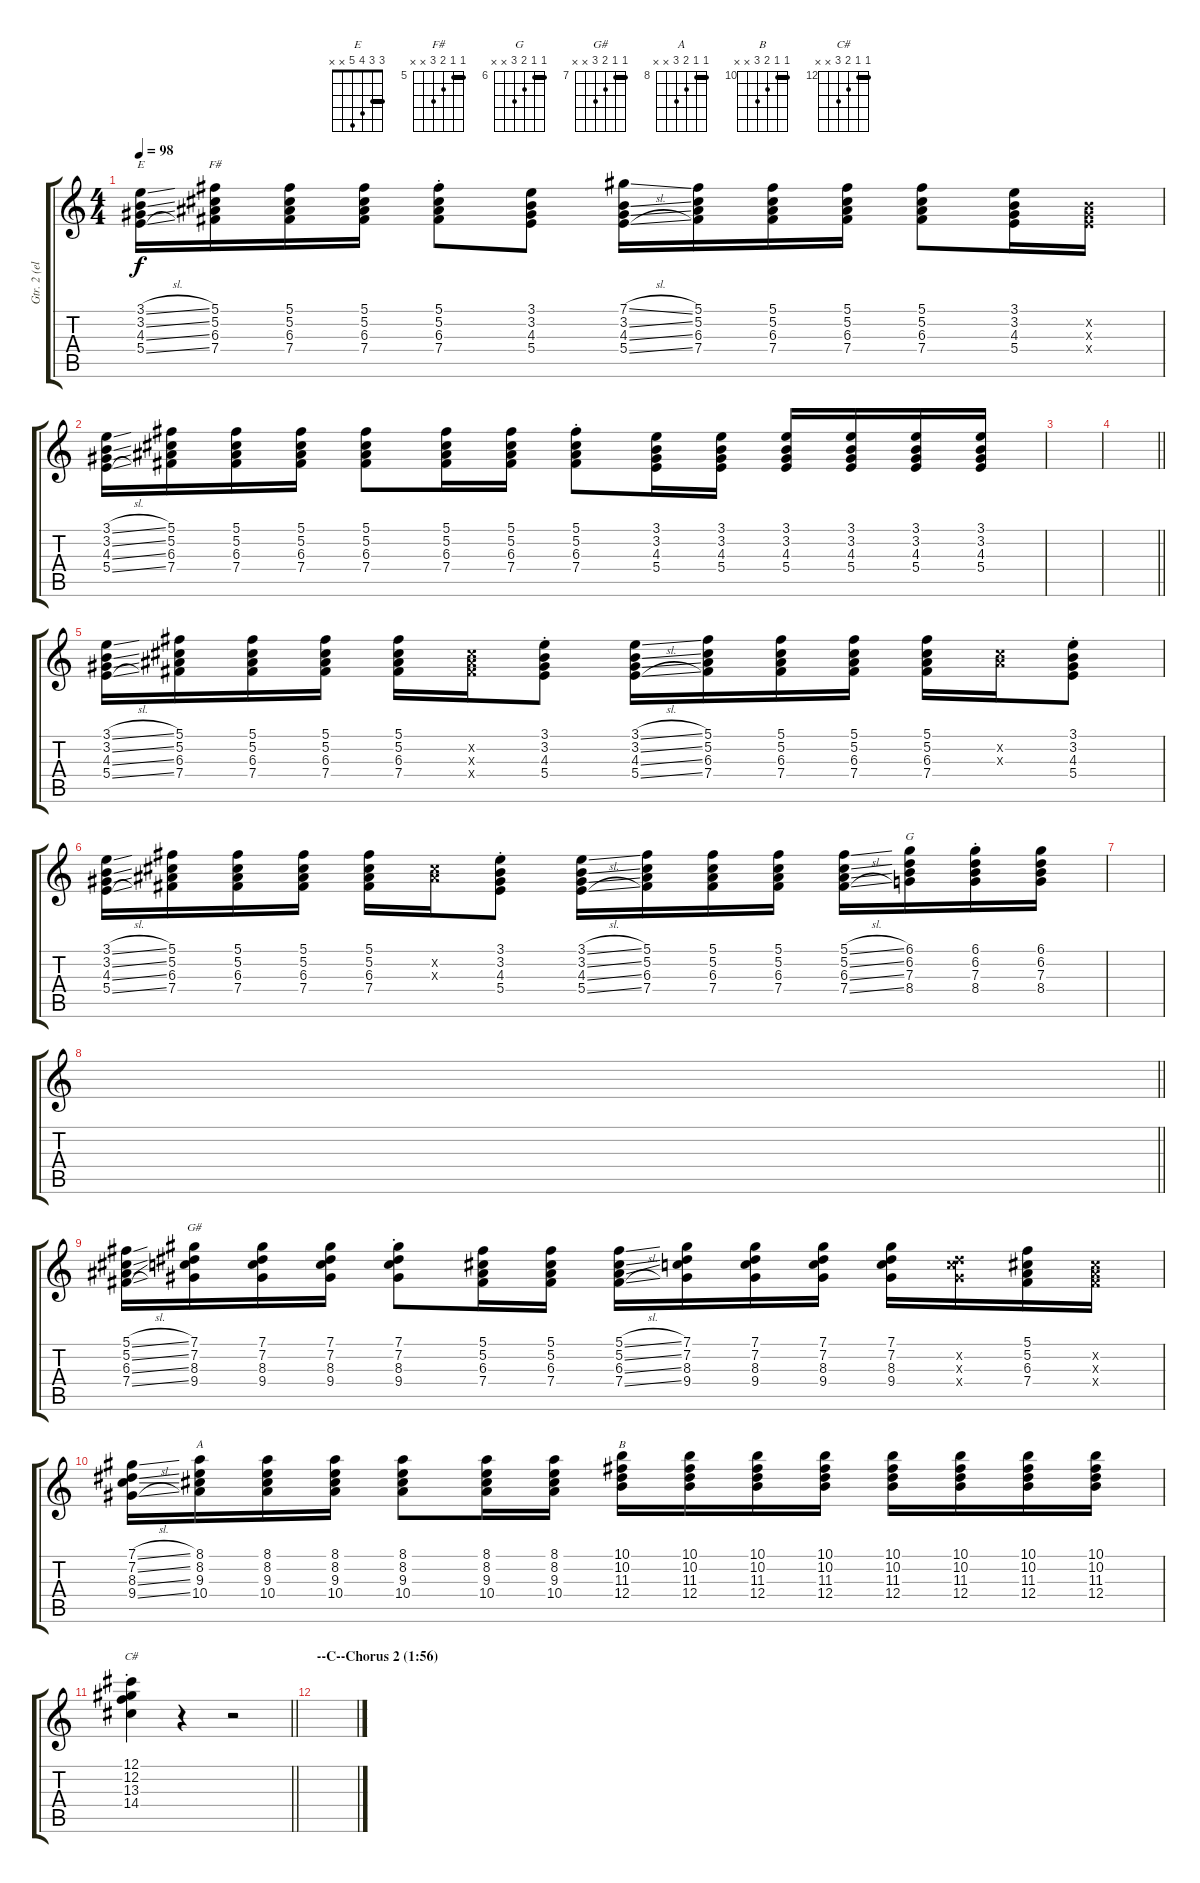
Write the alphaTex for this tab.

\track ("Gtr. 2 (elec. w/clean tone)" "Gtr. 2 (el") {instrument electricguitarclean}
\staff {score tabs}
\tuning (Db4 Ab3 E3 B2 Gb2 Db2) {hide}
\chord ("E" 3 3 4 5 x x) {barre 3}
\chord ("F#" 5 5 6 7 x x) {firstfret 5 barre 5}
\chord ("G" 6 6 7 8 x x) {firstfret 6 barre 6}
\chord ("G#" 7 7 8 9 x x) {firstfret 7 barre 7}
\chord ("A" 8 8 9 10 x x) {firstfret 8 barre 8}
\chord ("B" 10 10 11 12 x x) {firstfret 10 barre 10}
\chord ("C#" 12 12 13 14 x x) {firstfret 12 barre 12}
\ts (4 4)
\tempo 98
\clef g2
\ks c
(3.1{sl} 3.2{sl} 4.3{sl} 5.4{sl}).16{ch "E" dy f} (5.1 5.2 6.3 7.4).16{ch "F#"} (5.1 5.2 6.3 7.4).16 (5.1 5.2 6.3 7.4).16 (5.1{st} 5.2{st} 6.3{st} 7.4{st}).8 (3.1 3.2 4.3 5.4).8 (7.1{sl} 3.2{sl} 4.3{sl} 5.4{sl}).16 (5.1 5.2 6.3 7.4).16 (5.1 5.2 6.3 7.4).16 (5.1 5.2 6.3 7.4).16 (5.1 5.2 6.3 7.4).8 (3.1 3.2 4.3 5.4).16 (3.2{x} 4.3{x} 5.4{x}).16 |
(3.1{sl} 3.2{sl} 4.3{sl} 5.4{sl}).16 (5.1 5.2 6.3 7.4).16 (5.1 5.2 6.3 7.4).16 (5.1 5.2 6.3 7.4).16 (5.1 5.2 6.3 7.4).8 (5.1 5.2 6.3 7.4).16 (5.1 5.2 6.3 7.4).16 (5.1{st} 5.2{st} 6.3{st} 7.4{st}).8 (3.1 3.2 4.3 5.4).16 (3.1 3.2 4.3 5.4).16 (3.1 3.2 4.3 5.4).16 (3.1 3.2 4.3 5.4).16 (3.1 3.2 4.3 5.4).16 (3.1 3.2 4.3 5.4).16 |
|
\barLineRight lightlight
|
(3.1{sl} 3.2{sl} 4.3{sl} 5.4{sl}).16 (5.1 5.2 6.3 7.4).16 (5.1 5.2 6.3 7.4).16 (5.1 5.2 6.3 7.4).16 (5.1 5.2 6.3 7.4).16 (5.2{x} 6.3{x} 7.4{x}).16 (3.1{st} 3.2{st} 4.3{st} 5.4{st}).8 (3.1{sl} 3.2{sl} 4.3{sl} 5.4{sl}).16 (5.1 5.2 6.3 7.4).16 (5.1 5.2 6.3 7.4).16 (5.1 5.2 6.3 7.4).16 (5.1 5.2 6.3 7.4).16 (5.2{x} 6.3{x}).16 (3.1{st} 3.2{st} 4.3{st} 5.4{st}).8 |
(3.1{sl} 3.2{sl} 4.3{sl} 5.4{sl}).16 (5.1 5.2 6.3 7.4).16 (5.1 5.2 6.3 7.4).16 (5.1 5.2 6.3 7.4).16 (5.1 5.2 6.3 7.4).16 (5.2{x} 6.3{x}).16 (3.1{st} 3.2{st} 4.3{st} 5.4{st}).8 (3.1{sl} 3.2{sl} 4.3{sl} 5.4{sl}).16 (5.1 5.2 6.3 7.4).16 (5.1 5.2 6.3 7.4).16 (5.1 5.2 6.3 7.4).16 (5.1{sl} 5.2{sl} 6.3{sl} 7.4{sl}).16 (6.1 6.2 7.3 8.4).16{ch "G"} (6.1{st} 6.2{st} 7.3{st} 8.4{st}).16 (6.1 6.2 7.3 8.4).16 |
|
\barLineRight lightlight
|
(5.1{sl} 5.2{sl} 6.3{sl} 7.4{sl}).16 (7.1 7.2 8.3 9.4).16{ch "G#"} (7.1 7.2 8.3 9.4).16 (7.1 7.2 8.3 9.4).16 (7.1{st} 7.2{st} 8.3{st} 9.4{st}).8 (5.1 5.2 6.3 7.4).16 (5.1 5.2 6.3 7.4).16 (5.1{sl} 5.2{sl} 6.3{sl} 7.4{sl}).16 (7.1 7.2 8.3 9.4).16 (7.1 7.2 8.3 9.4).16 (7.1 7.2 8.3 9.4).16 (7.1 7.2 8.3 9.4).16 (7.2{x} 8.3{x} 9.4{x}).16 (5.1 5.2 6.3 7.4).16 (5.2{x} 6.3{x} 7.4{x}).16 |
(7.1{sl} 7.2{sl} 8.3{sl} 9.4{sl}).16 (8.1 8.2 9.3 10.4).16{ch "A"} (8.1 8.2 9.3 10.4).16 (8.1 8.2 9.3 10.4).16 (8.1 8.2 9.3 10.4).8 (8.1 8.2 9.3 10.4).16 (8.1 8.2 9.3 10.4).16 (10.1 10.2 11.3 12.4).16{ch "B"} (10.1 10.2 11.3 12.4).16 (10.1 10.2 11.3 12.4).16 (10.1 10.2 11.3 12.4).16 (10.1 10.2 11.3 12.4).16 (10.1 10.2 11.3 12.4).16 (10.1 10.2 11.3 12.4).16 (10.1 10.2 11.3 12.4).16 |
\barLineRight lightlight
(12.1{st} 12.2{st} 13.3{st} 14.4{st}).4{ch "C#"} r.4 r.2 |
\section ("" "--C--Chorus 2 (1:56)")
